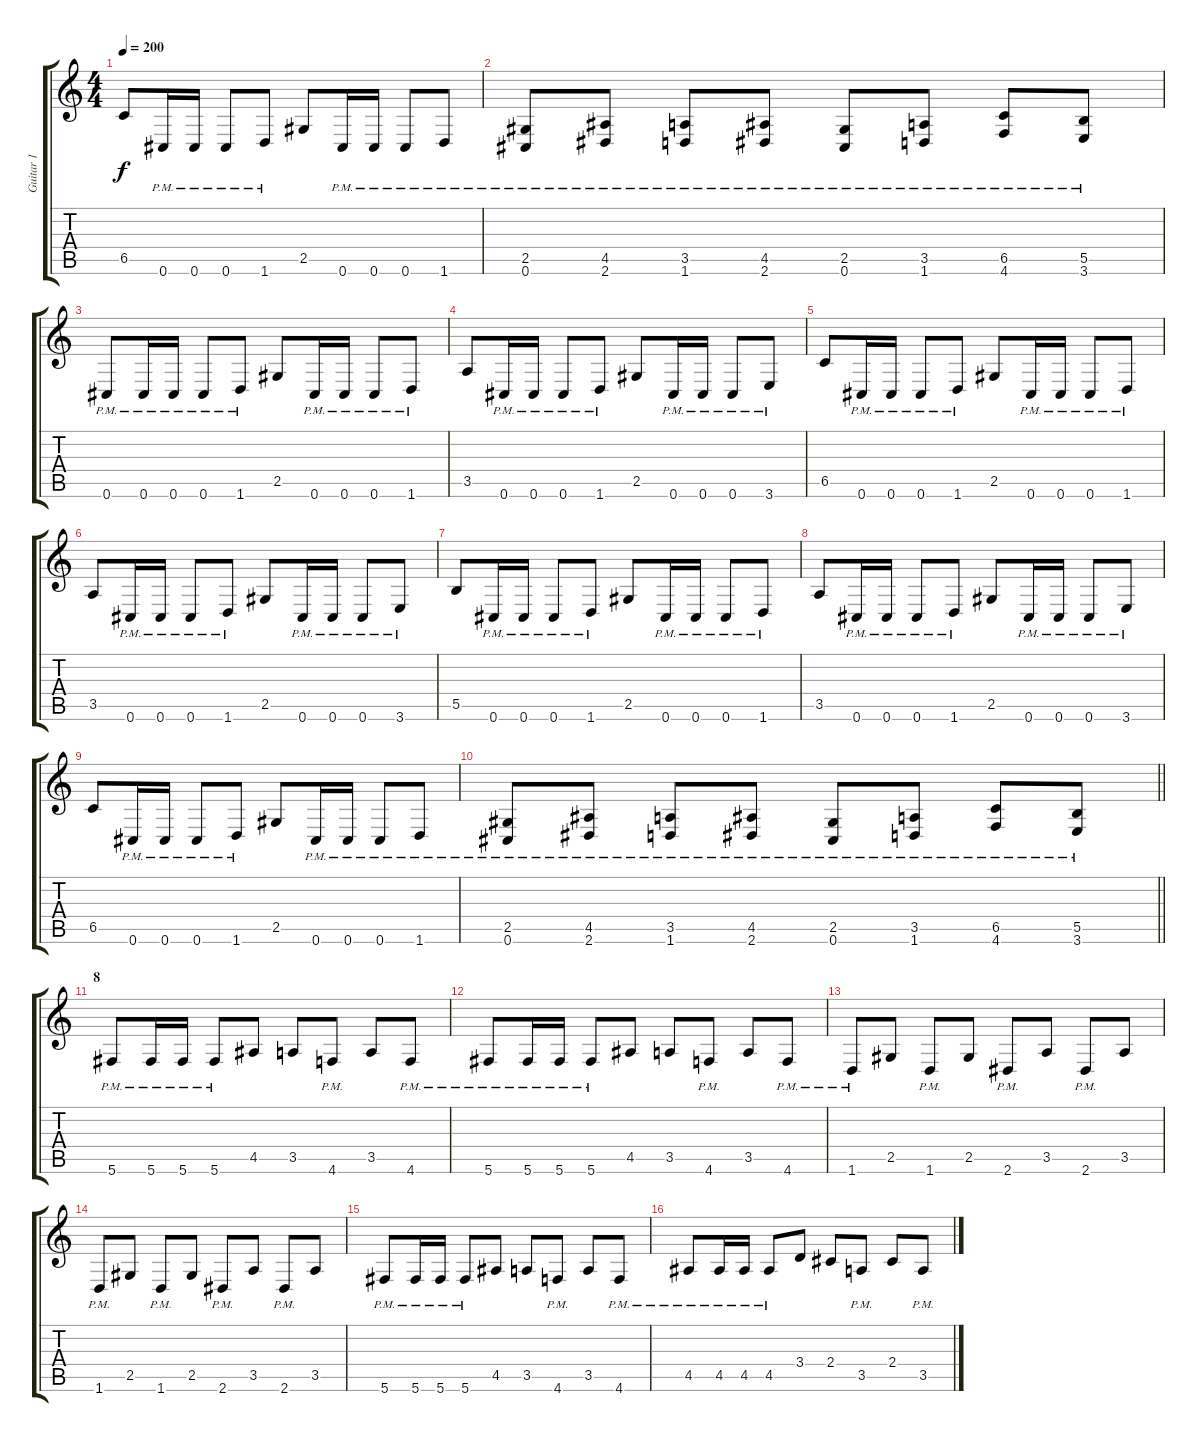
\track ("Guitar 1" "Guitar 1") {instrument distortionguitar}
\staff {score tabs}
\tuning (Db4 Ab3 E3 B2 Gb2 Db2) {hide}
\ts (4 4)
\tempo 200
\clef g2
\ks c
6.5.8{dy f} 0.6{pm}.16 0.6{pm}.16 0.6{pm}.8 1.6{pm}.8 2.5.8 0.6{pm}.16 0.6{pm}.16 0.6{pm}.8 1.6{pm}.8 |
(2.5{pm} 0.6{pm}).8 (4.5{pm} 2.6{pm}).8 (3.5{pm} 1.6{pm}).8 (4.5{pm} 2.6{pm}).8 (2.5{pm} 0.6{pm}).8 (3.5{pm} 1.6{pm}).8 (6.5{pm} 4.6{pm}).8 (5.5{pm} 3.6{pm}).8 |
0.6{pm}.8 0.6{pm}.16 0.6{pm}.16 0.6{pm}.8 1.6{pm}.8 2.5.8 0.6{pm}.16 0.6{pm}.16 0.6{pm}.8 1.6{pm}.8 |
3.5.8 0.6{pm}.16 0.6{pm}.16 0.6{pm}.8 1.6{pm}.8 2.5.8 0.6{pm}.16 0.6{pm}.16 0.6{pm}.8 3.6{pm}.8 |
6.5.8 0.6{pm}.16 0.6{pm}.16 0.6{pm}.8 1.6{pm}.8 2.5.8 0.6{pm}.16 0.6{pm}.16 0.6{pm}.8 1.6{pm}.8 |
3.5.8 0.6{pm}.16 0.6{pm}.16 0.6{pm}.8 1.6{pm}.8 2.5.8 0.6{pm}.16 0.6{pm}.16 0.6{pm}.8 3.6{pm}.8 |
5.5.8 0.6{pm}.16 0.6{pm}.16 0.6{pm}.8 1.6{pm}.8 2.5.8 0.6{pm}.16 0.6{pm}.16 0.6{pm}.8 1.6{pm}.8 |
3.5.8 0.6{pm}.16 0.6{pm}.16 0.6{pm}.8 1.6{pm}.8 2.5.8 0.6{pm}.16 0.6{pm}.16 0.6{pm}.8 3.6{pm}.8 |
6.5.8 0.6{pm}.16 0.6{pm}.16 0.6{pm}.8 1.6{pm}.8 2.5.8 0.6{pm}.16 0.6{pm}.16 0.6{pm}.8 1.6{pm}.8 |
\barLineRight lightlight
(2.5{pm} 0.6{pm}).8 (4.5{pm} 2.6{pm}).8 (3.5{pm} 1.6{pm}).8 (4.5{pm} 2.6{pm}).8 (2.5{pm} 0.6{pm}).8 (3.5{pm} 1.6{pm}).8 (6.5{pm} 4.6{pm}).8 (5.5{pm} 3.6{pm}).8 |
\section ("" "8")
5.6{pm}.8 5.6{pm}.16 5.6{pm}.16 5.6{pm}.8 4.5.8 3.5.8 4.6{pm}.8 3.5.8 4.6{pm}.8 |
5.6{pm}.8 5.6{pm}.16 5.6{pm}.16 5.6{pm}.8 4.5.8 3.5.8 4.6{pm}.8 3.5.8 4.6{pm}.8 |
1.6{pm}.8 2.5.8 1.6{pm}.8 2.5.8 2.6{pm}.8 3.5.8 2.6{pm}.8 3.5.8 |
1.6{pm}.8 2.5.8 1.6{pm}.8 2.5.8 2.6{pm}.8 3.5.8 2.6{pm}.8 3.5.8 |
5.6{pm}.8 5.6{pm}.16 5.6{pm}.16 5.6{pm}.8 4.5.8 3.5.8 4.6{pm}.8 3.5.8 4.6{pm}.8 |
4.5{pm}.8 4.5{pm}.16 4.5{pm}.16 4.5{pm}.8 3.4.8 2.4.8 3.5{pm}.8 2.4.8 3.5{pm}.8
